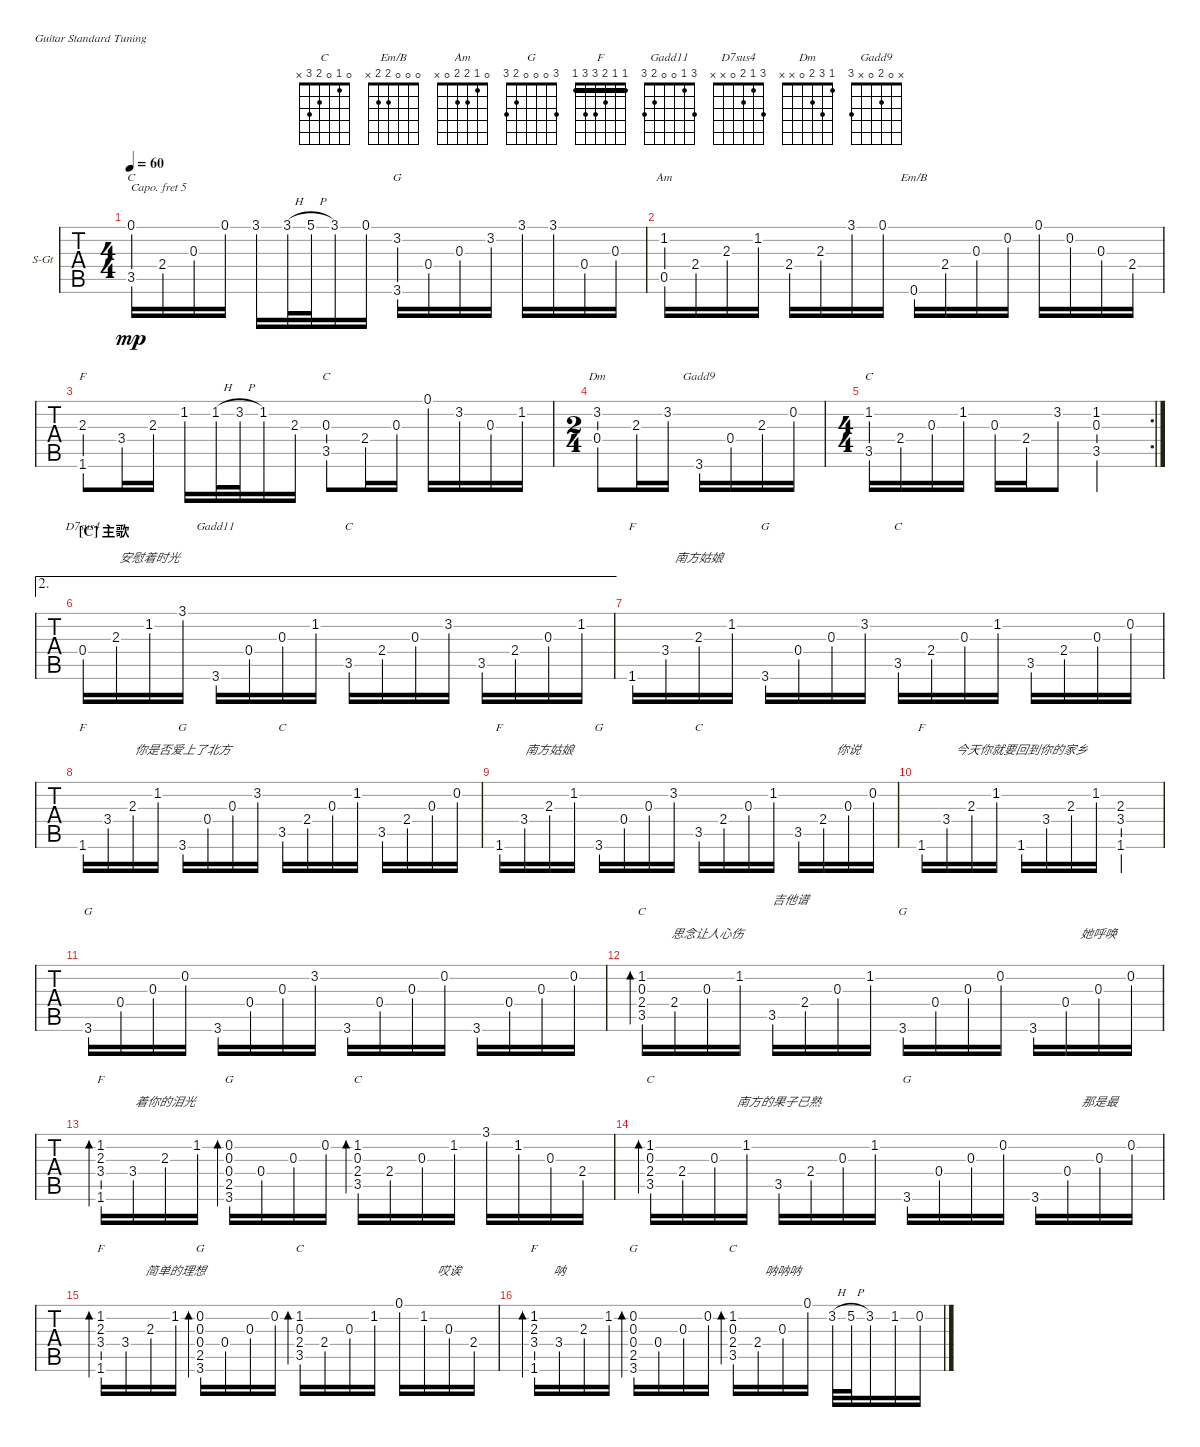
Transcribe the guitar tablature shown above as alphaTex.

\defaultSystemsLayout 4
\bracketExtendMode groupsimilarinstruments
\firstSystemTrackNameOrientation horizontal
\otherSystemsTrackNameOrientation horizontal
\track ("Steel Guitar" "S-Gt") {instrument acousticguitarsteel}
\staff {tabs}
\capo 5
\tuning (E4 B3 G3 D3 A2 E2)
\chord ("C" 0 1 0 2 3 x)
\chord ("Em/B" 0 0 0 2 2 x)
\chord ("Am" 0 1 2 2 0 x)
\chord ("G" 3 0 0 0 2 3)
\chord ("F" 1 1 2 3 3 1) {barre (1 1)}
\chord ("Gadd11" 3 1 0 0 2 3)
\chord ("D7sus4" 3 1 2 0 x x)
\chord ("Dm" 1 3 2 0 x x)
\chord ("Gadd9" x 0 2 0 x 3)
\ts (4 4)
\tempo 60
\clef g2
\ks c
(3.5 0.1).16{ch "C" dy mp} 2.4.16 0.3.16 0.1.16 3.1.16 3.1{h}.32 5.1{h}.32 3.1.16 0.1.16 (3.6 3.2).16{ch "G"} 0.4.16 0.3.16 3.2.16 3.1.16 3.1.16 0.4.16 0.3.16 |
(0.5 1.2).16{ch "Am"} 2.4.16 2.3.16 1.2.16 2.4.16 2.3.16 3.1.16 0.1.16 0.6.16{ch "Em/B"} 2.4.16 0.3.16 0.2.16 0.1.16 0.2.16 0.3.16 2.4.16 |
(1.6 2.3).8{ch "F"} 3.4.16 2.3.16 1.2.16 1.2{h}.32 3.2{h}.32 1.2.16 2.3.16 (3.5 0.3).8{ch "C"} 2.4.16 0.3.16 0.1.16 3.2.16 0.3.16 1.2.16 |
\ts (2 4)
(0.4 3.2).8{ch "Dm"} 2.3.16 3.2.16 3.6.16{ch "Gadd9"} 0.4.16 2.3.16 0.2.16 |
\rc 2
\ts (4 4)
(1.2 3.5).16{ch "C"} 2.4.16 0.3.16 1.2.16 0.3.16 2.4.16 3.2.8 (1.2 0.3 3.5).2 |
\ae 2
\section ("C" "主歌")
0.4.16{ch "D7sus4" lyrics (0 "") lyrics (1 "") lyrics (2 "") lyrics (3 "") lyrics (4 "")} 2.3.16{lyrics (0 "") lyrics (1 "") lyrics (2 "") lyrics (3 "") lyrics (4 "")} 1.2.16{lyrics (0 "") lyrics (1 "") lyrics (2 "安慰着时光") lyrics (3 "") lyrics (4 "")} 3.1.16{lyrics (0 "") lyrics (1 "") lyrics (2 "") lyrics (3 "") lyrics (4 "")} 3.6.16{ch "Gadd11" lyrics (0 "") lyrics (1 "") lyrics (2 "") lyrics (3 "") lyrics (4 "")} 0.4.16{lyrics (0 "") lyrics (1 "") lyrics (2 "") lyrics (3 "") lyrics (4 "")} 0.3.16{lyrics (0 "") lyrics (1 "") lyrics (2 "") lyrics (3 "") lyrics (4 "")} 1.2.16{lyrics (0 "") lyrics (1 "") lyrics (2 "") lyrics (3 "") lyrics (4 "")} 3.5.16{ch "C" lyrics (0 "") lyrics (1 "") lyrics (2 "") lyrics (3 "") lyrics (4 "")} 2.4.16{lyrics (0 "") lyrics (1 "") lyrics (2 "") lyrics (3 "") lyrics (4 "")} 0.3.16{lyrics (0 "") lyrics (1 "") lyrics (2 "") lyrics (3 "") lyrics (4 "")} 3.2.16{lyrics (0 "") lyrics (1 "") lyrics (2 "") lyrics (3 "") lyrics (4 "")} 3.5.16{lyrics (0 "") lyrics (1 "") lyrics (2 "") lyrics (3 "") lyrics (4 "")} 2.4.16{lyrics (0 "") lyrics (1 "") lyrics (2 "") lyrics (3 "") lyrics (4 "")} 0.3.16{lyrics (0 "") lyrics (1 "") lyrics (2 "") lyrics (3 "") lyrics (4 "")} 1.2.16{lyrics (0 "") lyrics (1 "") lyrics (2 "") lyrics (3 "") lyrics (4 "")} |
1.6.16{ch "F" lyrics (0 "") lyrics (1 "") lyrics (2 "") lyrics (3 "") lyrics (4 "")} 3.4.16{lyrics (0 "") lyrics (1 "") lyrics (2 "") lyrics (3 "") lyrics (4 "")} 2.3.16{lyrics (0 "") lyrics (1 "") lyrics (2 "南方姑娘") lyrics (3 "") lyrics (4 "")} 1.2.16{lyrics (0 "") lyrics (1 "") lyrics (2 "") lyrics (3 "") lyrics (4 "")} 3.6.16{ch "G" lyrics (0 "") lyrics (1 "") lyrics (2 "") lyrics (3 "") lyrics (4 "")} 0.4.16{lyrics (0 "") lyrics (1 "") lyrics (2 "") lyrics (3 "") lyrics (4 "")} 0.3.16{lyrics (0 "") lyrics (1 "") lyrics (2 "") lyrics (3 "") lyrics (4 "")} 3.2.16{lyrics (0 "") lyrics (1 "") lyrics (2 "") lyrics (3 "") lyrics (4 "")} 3.5.16{ch "C" lyrics (0 "") lyrics (1 "") lyrics (2 "") lyrics (3 "") lyrics (4 "")} 2.4.16{lyrics (0 "") lyrics (1 "") lyrics (2 "") lyrics (3 "") lyrics (4 "")} 0.3.16{lyrics (0 "") lyrics (1 "") lyrics (2 "") lyrics (3 "") lyrics (4 "")} 1.2.16{lyrics (0 "") lyrics (1 "") lyrics (2 "") lyrics (3 "") lyrics (4 "")} 3.5.16{lyrics (0 "") lyrics (1 "") lyrics (2 "") lyrics (3 "") lyrics (4 "")} 2.4.16{lyrics (0 "") lyrics (1 "") lyrics (2 "") lyrics (3 "") lyrics (4 "")} 0.3.16{lyrics (0 "") lyrics (1 "") lyrics (2 "") lyrics (3 "") lyrics (4 "")} 0.2.16{lyrics (0 "") lyrics (1 "") lyrics (2 "") lyrics (3 "") lyrics (4 "")} |
1.6.16{ch "F" lyrics (0 "") lyrics (1 "") lyrics (2 "") lyrics (3 "") lyrics (4 "")} 3.4.16{lyrics (0 "") lyrics (1 "") lyrics (2 "") lyrics (3 "") lyrics (4 "")} 2.3.16{lyrics (0 "") lyrics (1 "") lyrics (2 "") lyrics (3 "") lyrics (4 "")} 1.2.16{lyrics (0 "") lyrics (1 "") lyrics (2 "") lyrics (3 "") lyrics (4 "")} 3.6.16{ch "G" lyrics (0 "") lyrics (1 "") lyrics (2 "你是否爱上了北方") lyrics (3 "") lyrics (4 "")} 0.4.16{lyrics (0 "") lyrics (1 "") lyrics (2 "") lyrics (3 "") lyrics (4 "")} 0.3.16{lyrics (0 "") lyrics (1 "") lyrics (2 "") lyrics (3 "") lyrics (4 "")} 3.2.16{lyrics (0 "") lyrics (1 "") lyrics (2 "") lyrics (3 "") lyrics (4 "")} 3.5.16{ch "C" lyrics (0 "") lyrics (1 "") lyrics (2 "") lyrics (3 "") lyrics (4 "")} 2.4.16{lyrics (0 "") lyrics (1 "") lyrics (2 "") lyrics (3 "") lyrics (4 "")} 0.3.16{lyrics (0 "") lyrics (1 "") lyrics (2 "") lyrics (3 "") lyrics (4 "")} 1.2.16{lyrics (0 "") lyrics (1 "") lyrics (2 "") lyrics (3 "") lyrics (4 "")} 3.5.16{lyrics (0 "") lyrics (1 "") lyrics (2 "") lyrics (3 "") lyrics (4 "")} 2.4.16{lyrics (0 "") lyrics (1 "") lyrics (2 "") lyrics (3 "") lyrics (4 "")} 0.3.16{lyrics (0 "") lyrics (1 "") lyrics (2 "") lyrics (3 "") lyrics (4 "")} 0.2.16{lyrics (0 "") lyrics (1 "") lyrics (2 "") lyrics (3 "") lyrics (4 "")} |
1.6.16{ch "F" lyrics (0 "") lyrics (1 "") lyrics (2 "") lyrics (3 "") lyrics (4 "")} 3.4.16{lyrics (0 "") lyrics (1 "") lyrics (2 "") lyrics (3 "") lyrics (4 "")} 2.3.16{lyrics (0 "") lyrics (1 "") lyrics (2 "南方姑娘") lyrics (3 "") lyrics (4 "")} 1.2.16{lyrics (0 "") lyrics (1 "") lyrics (2 "") lyrics (3 "") lyrics (4 "")} 3.6.16{ch "G" lyrics (0 "") lyrics (1 "") lyrics (2 "") lyrics (3 "") lyrics (4 "")} 0.4.16{lyrics (0 "") lyrics (1 "") lyrics (2 "") lyrics (3 "") lyrics (4 "")} 0.3.16{lyrics (0 "") lyrics (1 "") lyrics (2 "") lyrics (3 "") lyrics (4 "")} 3.2.16{lyrics (0 "") lyrics (1 "") lyrics (2 "") lyrics (3 "") lyrics (4 "")} 3.5.16{ch "C" lyrics (0 "") lyrics (1 "") lyrics (2 "") lyrics (3 "") lyrics (4 "")} 2.4.16{lyrics (0 "") lyrics (1 "") lyrics (2 "") lyrics (3 "") lyrics (4 "")} 0.3.16{lyrics (0 "") lyrics (1 "") lyrics (2 "") lyrics (3 "") lyrics (4 "")} 1.2.16{lyrics (0 "") lyrics (1 "") lyrics (2 "") lyrics (3 "") lyrics (4 "")} 3.5.16{lyrics (0 "") lyrics (1 "") lyrics (2 "") lyrics (3 "") lyrics (4 "")} 2.4.16{lyrics (0 "") lyrics (1 "") lyrics (2 "") lyrics (3 "") lyrics (4 "")} 0.3.16{lyrics (0 "") lyrics (1 "") lyrics (2 "你说") lyrics (3 "") lyrics (4 "")} 0.2.16{lyrics (0 "") lyrics (1 "") lyrics (2 "") lyrics (3 "") lyrics (4 "")} |
1.6.16{ch "F" lyrics (0 "") lyrics (1 "") lyrics (2 "") lyrics (3 "") lyrics (4 "")} 3.4.16{lyrics (0 "") lyrics (1 "") lyrics (2 "") lyrics (3 "") lyrics (4 "")} 2.3.16{lyrics (0 "") lyrics (1 "") lyrics (2 "") lyrics (3 "") lyrics (4 "")} 1.2.16{lyrics (0 "") lyrics (1 "") lyrics (2 "") lyrics (3 "") lyrics (4 "")} 1.6.16{lyrics (0 "") lyrics (1 "") lyrics (2 "今天你就要回到你的家乡") lyrics (3 "") lyrics (4 "")} 3.4.16{lyrics (0 "") lyrics (1 "") lyrics (2 "") lyrics (3 "") lyrics (4 "")} 2.3.16{lyrics (0 "") lyrics (1 "") lyrics (2 "") lyrics (3 "") lyrics (4 "")} 1.2.16{lyrics (0 "") lyrics (1 "") lyrics (2 "") lyrics (3 "") lyrics (4 "")} (1.6 3.4 2.3).2{lyrics (0 "") lyrics (1 "") lyrics (2 "") lyrics (3 "") lyrics (4 "")} |
3.6.16{ch "G" lyrics (0 "") lyrics (1 "") lyrics (2 "") lyrics (3 "") lyrics (4 "")} 0.4.16{lyrics (0 "") lyrics (1 "") lyrics (2 "") lyrics (3 "") lyrics (4 "")} 0.3.16{lyrics (0 "") lyrics (1 "") lyrics (2 "") lyrics (3 "") lyrics (4 "")} 0.2.16{lyrics (0 "") lyrics (1 "") lyrics (2 "") lyrics (3 "") lyrics (4 "")} 3.6.16{lyrics (0 "") lyrics (1 "") lyrics (2 "") lyrics (3 "") lyrics (4 "")} 0.4.16{lyrics (0 "") lyrics (1 "") lyrics (2 "") lyrics (3 "") lyrics (4 "")} 0.3.16{lyrics (0 "") lyrics (1 "") lyrics (2 "") lyrics (3 "") lyrics (4 "")} 3.2.16{lyrics (0 "") lyrics (1 "") lyrics (2 "") lyrics (3 "") lyrics (4 "")} 3.6.16{lyrics (0 "") lyrics (1 "") lyrics (2 "") lyrics (3 "") lyrics (4 "")} 0.4.16{lyrics (0 "") lyrics (1 "") lyrics (2 "") lyrics (3 "") lyrics (4 "")} 0.3.16{lyrics (0 "") lyrics (1 "") lyrics (2 "") lyrics (3 "") lyrics (4 "")} 0.2.16{lyrics (0 "") lyrics (1 "") lyrics (2 "") lyrics (3 "") lyrics (4 "")} 3.6.16{lyrics (0 "") lyrics (1 "") lyrics (2 "") lyrics (3 "") lyrics (4 "")} 0.4.16{lyrics (0 "") lyrics (1 "") lyrics (2 "") lyrics (3 "") lyrics (4 "")} 0.3.16{lyrics (0 "") lyrics (1 "") lyrics (2 "") lyrics (3 "") lyrics (4 "")} 0.2.16{lyrics (0 "") lyrics (1 "") lyrics (2 "") lyrics (3 "") lyrics (4 "")} |
(3.5 2.4 0.3 1.2).16{bd 30 ch "C" lyrics (0 "") lyrics (1 "") lyrics (2 "") lyrics (3 "") lyrics (4 "")} 2.4.16{lyrics (0 "") lyrics (1 "") lyrics (2 "") lyrics (3 "") lyrics (4 "")} 0.3.16{lyrics (0 "") lyrics (1 "") lyrics (2 "思念让人心伤") lyrics (3 "") lyrics (4 "")} 1.2.16{lyrics (0 "") lyrics (1 "") lyrics (2 "") lyrics (3 "") lyrics (4 "")} 3.5.16{txt "吉他谱" lyrics (0 "") lyrics (1 "") lyrics (2 "") lyrics (3 "") lyrics (4 "")} 2.4.16{lyrics (0 "") lyrics (1 "") lyrics (2 "") lyrics (3 "") lyrics (4 "")} 0.3.16{lyrics (0 "") lyrics (1 "") lyrics (2 "") lyrics (3 "") lyrics (4 "")} 1.2.16{lyrics (0 "") lyrics (1 "") lyrics (2 "") lyrics (3 "") lyrics (4 "")} 3.6.16{ch "G" lyrics (0 "") lyrics (1 "") lyrics (2 "") lyrics (3 "") lyrics (4 "")} 0.4.16{lyrics (0 "") lyrics (1 "") lyrics (2 "") lyrics (3 "") lyrics (4 "")} 0.3.16{lyrics (0 "") lyrics (1 "") lyrics (2 "") lyrics (3 "") lyrics (4 "")} 0.2.16{lyrics (0 "") lyrics (1 "") lyrics (2 "") lyrics (3 "") lyrics (4 "")} 3.6.16{lyrics (0 "") lyrics (1 "") lyrics (2 "") lyrics (3 "") lyrics (4 "")} 0.4.16{lyrics (0 "") lyrics (1 "") lyrics (2 "") lyrics (3 "") lyrics (4 "")} 0.3.16{lyrics (0 "") lyrics (1 "") lyrics (2 "她呼唤") lyrics (3 "") lyrics (4 "")} 0.2.16{lyrics (0 "") lyrics (1 "") lyrics (2 "") lyrics (3 "") lyrics (4 "")} |
(1.6 3.4 2.3 1.2).16{bd 30 ch "F" lyrics (0 "") lyrics (1 "") lyrics (2 "") lyrics (3 "") lyrics (4 "")} 3.4.16{lyrics (0 "") lyrics (1 "") lyrics (2 "") lyrics (3 "") lyrics (4 "")} 2.3.16{lyrics (0 "") lyrics (1 "") lyrics (2 "着你的泪光") lyrics (3 "") lyrics (4 "")} 1.2.16{lyrics (0 "") lyrics (1 "") lyrics (2 "") lyrics (3 "") lyrics (4 "")} (3.6 2.5 0.4 0.3 0.2).16{bd 30 ch "G" lyrics (0 "") lyrics (1 "") lyrics (2 "") lyrics (3 "") lyrics (4 "")} 0.4.16{lyrics (0 "") lyrics (1 "") lyrics (2 "") lyrics (3 "") lyrics (4 "")} 0.3.16{lyrics (0 "") lyrics (1 "") lyrics (2 "") lyrics (3 "") lyrics (4 "")} 0.2.16{lyrics (0 "") lyrics (1 "") lyrics (2 "") lyrics (3 "") lyrics (4 "")} (3.5 2.4 0.3 1.2).16{bd 30 ch "C" lyrics (0 "") lyrics (1 "") lyrics (2 "") lyrics (3 "") lyrics (4 "")} 2.4.16{lyrics (0 "") lyrics (1 "") lyrics (2 "") lyrics (3 "") lyrics (4 "")} 0.3.16{lyrics (0 "") lyrics (1 "") lyrics (2 "") lyrics (3 "") lyrics (4 "")} 1.2.16{lyrics (0 "") lyrics (1 "") lyrics (2 "") lyrics (3 "") lyrics (4 "")} 3.1.16{lyrics (0 "") lyrics (1 "") lyrics (2 "") lyrics (3 "") lyrics (4 "")} 1.2.16{lyrics (0 "") lyrics (1 "") lyrics (2 "") lyrics (3 "") lyrics (4 "")} 0.3.16{lyrics (0 "") lyrics (1 "") lyrics (2 "") lyrics (3 "") lyrics (4 "")} 2.4.16{lyrics (0 "") lyrics (1 "") lyrics (2 "") lyrics (3 "") lyrics (4 "")} |
(3.5 2.4 0.3 1.2).16{bd 30 ch "C" lyrics (0 "") lyrics (1 "") lyrics (2 "") lyrics (3 "") lyrics (4 "")} 2.4.16{lyrics (0 "") lyrics (1 "") lyrics (2 "") lyrics (3 "") lyrics (4 "")} 0.3.16{lyrics (0 "") lyrics (1 "") lyrics (2 "") lyrics (3 "") lyrics (4 "")} 1.2.16{lyrics (0 "") lyrics (1 "") lyrics (2 "") lyrics (3 "") lyrics (4 "")} 3.5.16{lyrics (0 "") lyrics (1 "") lyrics (2 "南方的果子已熟") lyrics (3 "") lyrics (4 "")} 2.4.16{lyrics (0 "") lyrics (1 "") lyrics (2 "") lyrics (3 "") lyrics (4 "")} 0.3.16{lyrics (0 "") lyrics (1 "") lyrics (2 "") lyrics (3 "") lyrics (4 "")} 1.2.16{lyrics (0 "") lyrics (1 "") lyrics (2 "") lyrics (3 "") lyrics (4 "")} 3.6.16{ch "G" lyrics (0 "") lyrics (1 "") lyrics (2 "") lyrics (3 "") lyrics (4 "")} 0.4.16{lyrics (0 "") lyrics (1 "") lyrics (2 "") lyrics (3 "") lyrics (4 "")} 0.3.16{lyrics (0 "") lyrics (1 "") lyrics (2 "") lyrics (3 "") lyrics (4 "")} 0.2.16{lyrics (0 "") lyrics (1 "") lyrics (2 "") lyrics (3 "") lyrics (4 "")} 3.6.16{lyrics (0 "") lyrics (1 "") lyrics (2 "") lyrics (3 "") lyrics (4 "")} 0.4.16{lyrics (0 "") lyrics (1 "") lyrics (2 "") lyrics (3 "") lyrics (4 "")} 0.3.16{lyrics (0 "") lyrics (1 "") lyrics (2 "那是最") lyrics (3 "") lyrics (4 "")} 0.2.16{lyrics (0 "") lyrics (1 "") lyrics (2 "") lyrics (3 "") lyrics (4 "")} |
(1.6 3.4 2.3 1.2).16{bd 30 ch "F" lyrics (0 "") lyrics (1 "") lyrics (2 "") lyrics (3 "") lyrics (4 "")} 3.4.16{lyrics (0 "") lyrics (1 "") lyrics (2 "") lyrics (3 "") lyrics (4 "")} 2.3.16{lyrics (0 "") lyrics (1 "") lyrics (2 "") lyrics (3 "") lyrics (4 "")} 1.2.16{lyrics (0 "") lyrics (1 "") lyrics (2 "简单的理想") lyrics (3 "") lyrics (4 "")} (3.6 2.5 0.4 0.3 0.2).16{bd 30 ch "G" lyrics (0 "") lyrics (1 "") lyrics (2 "") lyrics (3 "") lyrics (4 "")} 0.4.16{lyrics (0 "") lyrics (1 "") lyrics (2 "") lyrics (3 "") lyrics (4 "")} 0.3.16{lyrics (0 "") lyrics (1 "") lyrics (2 "") lyrics (3 "") lyrics (4 "")} 0.2.16{lyrics (0 "") lyrics (1 "") lyrics (2 "") lyrics (3 "") lyrics (4 "")} (3.5 2.4 0.3 1.2).16{bd 30 ch "C" lyrics (0 "") lyrics (1 "") lyrics (2 "") lyrics (3 "") lyrics (4 "")} 2.4.16{lyrics (0 "") lyrics (1 "") lyrics (2 "") lyrics (3 "") lyrics (4 "")} 0.3.16{lyrics (0 "") lyrics (1 "") lyrics (2 "") lyrics (3 "") lyrics (4 "")} 1.2.16{lyrics (0 "") lyrics (1 "") lyrics (2 "") lyrics (3 "") lyrics (4 "")} 0.1.16{lyrics (0 "") lyrics (1 "") lyrics (2 "") lyrics (3 "") lyrics (4 "")} 1.2.16{lyrics (0 "") lyrics (1 "") lyrics (2 "") lyrics (3 "") lyrics (4 "")} 0.3.16{lyrics (0 "") lyrics (1 "") lyrics (2 "哎诶") lyrics (3 "") lyrics (4 "")} 2.4.16{lyrics (0 "") lyrics (1 "") lyrics (2 "") lyrics (3 "") lyrics (4 "")} |
(1.6 3.4 2.3 1.2).16{bd 30 ch "F" lyrics (0 "") lyrics (1 "") lyrics (2 "") lyrics (3 "") lyrics (4 "")} 3.4.16{lyrics (0 "") lyrics (1 "") lyrics (2 "呐") lyrics (3 "") lyrics (4 "")} 2.3.16{lyrics (0 "") lyrics (1 "") lyrics (2 "") lyrics (3 "") lyrics (4 "")} 1.2.16{lyrics (0 "") lyrics (1 "") lyrics (2 "") lyrics (3 "") lyrics (4 "")} (3.6 2.5 0.4 0.3 0.2).16{bd 30 ch "G" lyrics (0 "") lyrics (1 "") lyrics (2 "") lyrics (3 "") lyrics (4 "")} 0.4.16{lyrics (0 "") lyrics (1 "") lyrics (2 "") lyrics (3 "") lyrics (4 "")} 0.3.16{lyrics (0 "") lyrics (1 "") lyrics (2 "") lyrics (3 "") lyrics (4 "")} 0.2.16{lyrics (0 "") lyrics (1 "") lyrics (2 "") lyrics (3 "") lyrics (4 "")} (3.5 2.4 0.3 1.2).16{bd 30 ch "C" lyrics (0 "") lyrics (1 "") lyrics (2 "") lyrics (3 "") lyrics (4 "")} 2.4.16{lyrics (0 "") lyrics (1 "") lyrics (2 "") lyrics (3 "") lyrics (4 "")} 0.3.16{lyrics (0 "") lyrics (1 "") lyrics (2 "呐呐呐") lyrics (3 "") lyrics (4 "")} 0.1.16{lyrics (0 "") lyrics (1 "") lyrics (2 "") lyrics (3 "") lyrics (4 "")} 3.2{h}.32{lyrics (0 "") lyrics (1 "") lyrics (2 "") lyrics (3 "") lyrics (4 "")} 5.2{h}.32{lyrics (0 "") lyrics (1 "") lyrics (2 "") lyrics (3 "") lyrics (4 "")} 3.2.16{lyrics (0 "") lyrics (1 "") lyrics (2 "") lyrics (3 "") lyrics (4 "")} 1.2.16{lyrics (0 "") lyrics (1 "") lyrics (2 "") lyrics (3 "") lyrics (4 "")} 0.2.16{lyrics (0 "") lyrics (1 "") lyrics (2 "") lyrics (3 "") lyrics (4 "")}
